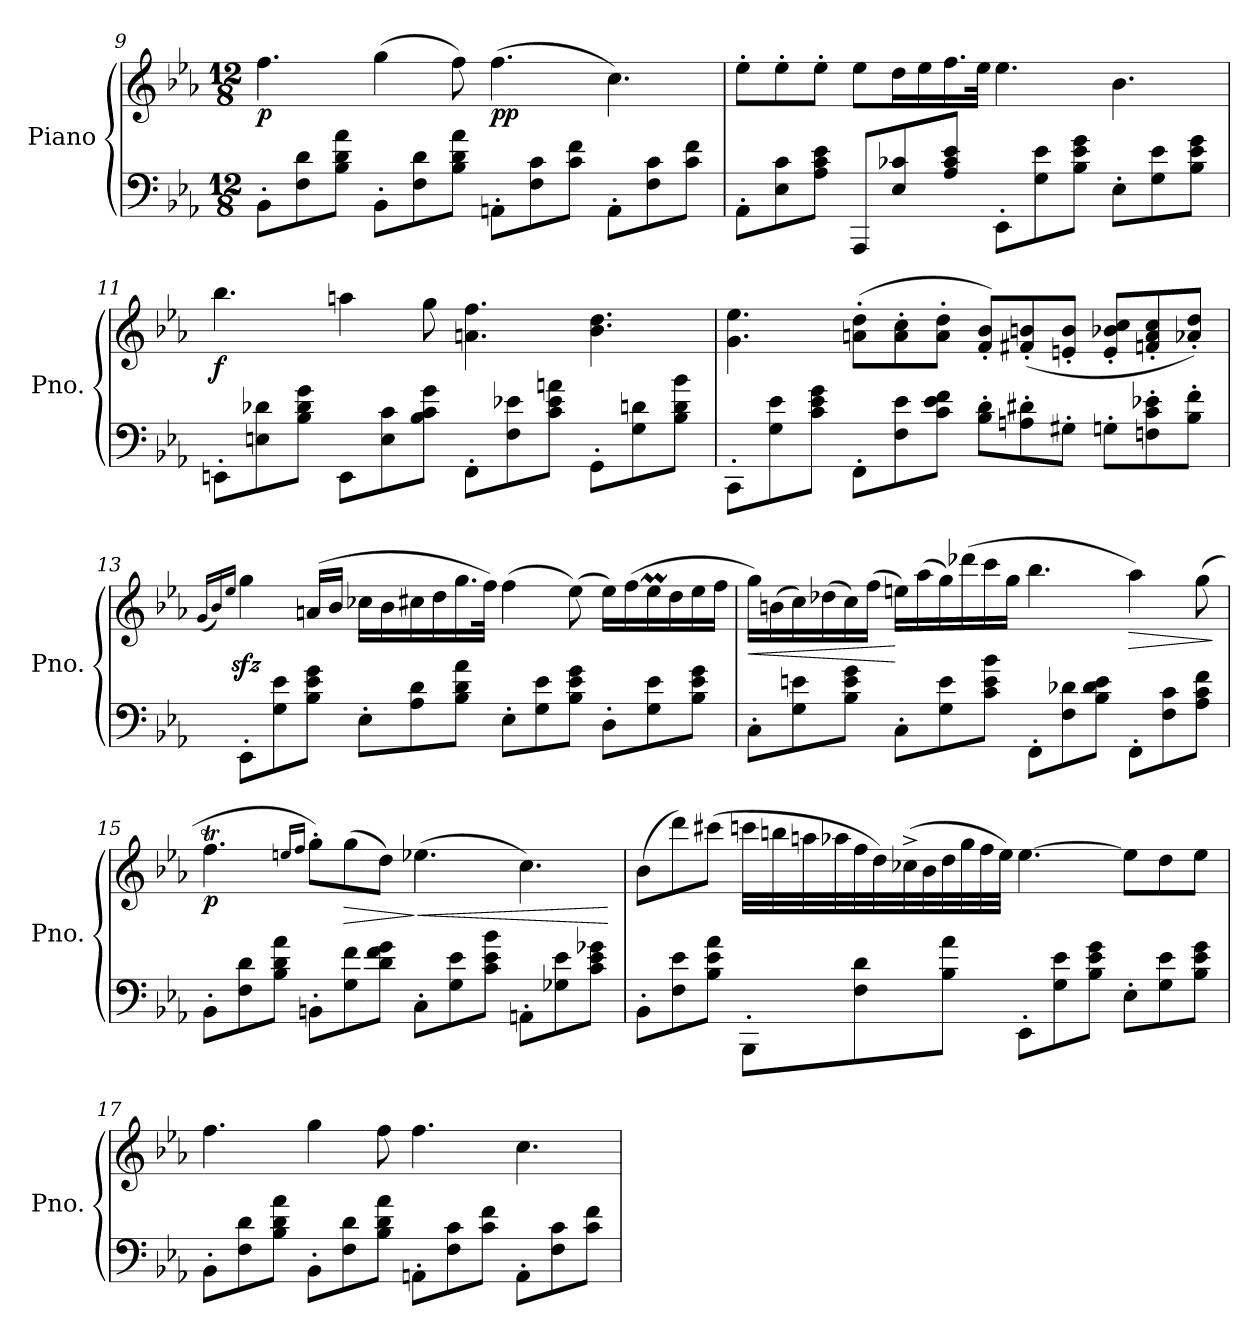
**kern	**kern	**dynam
*part1	*part1	*part1
*staff2	*staff1	*staff1/2
*I"Piano	*	*
*I'Pno.	*	*
*clefF4	*clefG2	*
*k[b-e-a-]	*k[b-e-a-]	*
*M12/8	*M12/8	*
=9	=9	=9
!	!	!LO:DY:b
8BB-'\L	4.ff\	p
8F\ 8d\	.	.
8B-\ 8d\ 8a-\J	.	.
8BB-'\L	(>4gg\	.
8F\ 8d\	.	.
8B-\ 8d\ 8a-\J	8ff\)	.
!	!	!LO:DY:b
8AAn'\L	(>4.ff\	pp
8F\ 8c\	.	.
8c\ 8f\J	.	.
8AA'\L	4.cc\)	.
8F\ 8c\	.	.
8c\ 8f\J	.	.
!!LO:PB:g=z
=10	=10	=10
*	*MM55	*
8AA-'\L	8ee-'\L	.
8E-\ 8c\	8ee-'\	.
8A-\ 8c\ 8e-\J	8ee-'\J	.
8AAA-/L	8ee-\L	.
8E-/ 8c-X/	16dd\L	.
.	16ee-\	.
8A-/ 8c-/ 8e-/J	16.ff\	.
.	32ee-\JJk	.
8EE-'\L	4.ee-\	.
8G\ 8e-\	.	.
8B-\ 8e-\ 8g\J	.	.
8E-'\L	4.b-\	.
8G\ 8e-\	.	.
8B-\ 8e-\ 8g\J	.	.
=11	=11	=11
*	*MM60	*
!	!	!LO:DY:b
8EEn'\L	4.bb-\	f
8En\ 8d-X\	.	.
8B-\ 8d-\ 8g\J	.	.
8EE\L	4aan\	.
8E\ 8c\	.	.
8B-\ 8c\ 8g\J	8gg\	.
8FF'\L	4.an\ 4.ff\	.
8F\ 8e-X\	.	.
8c\ 8e-\ 8an\J	.	.
8GG'\L	4.b-\ 4.dd\	.
8G\ 8dn\	.	.
8B-\ 8d\ 8b-\J	.	.
!!LO:LB:g=z
=12	=12	=12
8CC'\L	4.g\ 4.ee-\	.
8G\ 8e-\	.	.
8c\ 8e-\ 8g\J	.	.
8FF'\L	(>8an\' 8dd\'L	.
8F\ 8e-\	8a\' 8cc\'	.
8c\ 8e-\ 8f\J	8a\' 8dd\'J	.
*	*MM55	*
8B-\' 8d\'L	8f/' 8b-/'L)	.
8An\' 8d#X\'	(<8f#X/' 8bn/'	.
8G#X'\J	8en/' 8b/'J	.
*	*MM53	*
8Gn'\L	8e/' 8b-X/' 8cc/'L	.
8Fn\' 8c\' 8e-X\'	8fn/' 8a/' 8cc/'	.
8B-\' 8f\'J	8a-X/' 8dd/'J)	.
=13	=13	=13
*	*MM60	*
.	(<16qg/LL	.
.	16qb-/)	.
.	16qee-/JJ	.
8EE-'\L	4ggzz<\	.
8G\ 8e-\	.	.
8B-\ 8e-\ 8g\J	(>16an/LL	.
.	16b-/JJ	.
8E-'\L	16cc-X\LL	.
.	16b-\	.
8A-\ 8d\	16cc#X\	.
.	16dd\	.
8B-\ 8d\ 8a-\J	16.gg\	.
.	32ff\JJk)	.
8E-'\L	(>4ff\	.
8G\ 8e-\	.	.
8B-\ 8e-\ 8g\J	(>8ee-\)	.
8D'\L	16ee-\LL)	.
.	(>16ff\	.
8G\ 8e-\	16ee-M\	.
.	16dd\	.
8B-\ 8e-\ 8g\J	16ee-\	.
.	16ff\JJ	.
!!LO:LB:g=z
=14	=14	=14
!	!	!LO:HP:b
8C'\L	16gg\LL)	<
*	*MM58	*
.	(>16bn\	.
8G\ 8en\	16cc\)	.
.	(>16dd-X\	.
8B-\ 8e\ 8g\J	16cc\)	.
*	*MM55	*
.	(>16ff\JJ	.
8C'\L	16een\LL)	[
.	(>16aa-\	.
8G\ 8e\	16gg\)	.
*	*MM50	*
.	(>16ddd-X\	.
8c\ 8e\ 8b-\J	16ccc\	.
.	16gg\JJ	.
*	*MM60	*
8FF'\L	4.bb-\	.
8F\ 8d-X\	.	.
8B-\ 8d-\ 8e\J	.	.
!	!	!LO:HP:b
8FF'\L	4aa-\)	>
8F\ 8c\	.	.
8A-\ 8c\ 8f\J	(>8gg\	.
.	.	]
=15	=15	=15
!	!	!LO:DY:b
8BB-'\L	4.ffT\	p
8F\ 8d\	.	.
8B-\ 8d\ 8a-\J	.	.
.	16qeen/LL	.
.	16qff/JJ	.
8BBn'\L	8gg'\L)	.
!	!	!LO:HP:b
8G\ 8f\	(>8gg\	>
8d\ 8f\ 8g\J	8dd\J)	.
!	!	!LO:HP:n=1:b
8C'\L	(>4.ee-X\	] <
8G\ 8e-\	.	.
8c\ 8e-\ 8b-\J	.	.
8AAn'\L	4.cc\)	.
8G-X\ 8e-\	.	.
8c\ 8e-\ 8g-X\J	.	.
.	.	[
!!LO:LB:g=z
=16	=16	=16
8BB-'\L	(>8b-\L	.
8F\ 8e-\	8ddd\)	.
8B-\ 8e-\ 8a-\J	(>8ccc#X\J	.
8BBB-'\L	32cccn\LLL	.
.	32bbn\	.
.	32aan\	.
.	32aa-X\	.
8F\ 8d\	32ff\	.
.	32dd\)	.
.	(>32cc-X^\	.
.	32b-\	.
8B-\ 8a-\J	32dd\	.
.	32gg\	.
.	32ff\	.
.	32ee-\JJJ)	.
8EE-'\L	[4.ee-\	.
8G\ 8e-\	.	.
8B-\ 8e-\ 8g\J	.	.
8E-'\L	8ee-\L]	.
8G\ 8e-\	8dd\	.
8B-\ 8e-\ 8g\J	8ee-\J	.
=17	=17	=17
8BB-'\L	4.ff\	.
8F\ 8d\	.	.
8B-\ 8d\ 8a-\J	.	.
8BB-'\L	4gg\	.
8F\ 8d\	.	.
8B-\ 8d\ 8a-\J	8ff\	.
8AAn'\L	4.ff\	.
8F\ 8c\	.	.
8c\ 8f\J	.	.
8AA'\L	4.cc\	.
8F\ 8c\	.	.
8c\ 8f\J	.	.
=	=	=
*-	*-	*-
